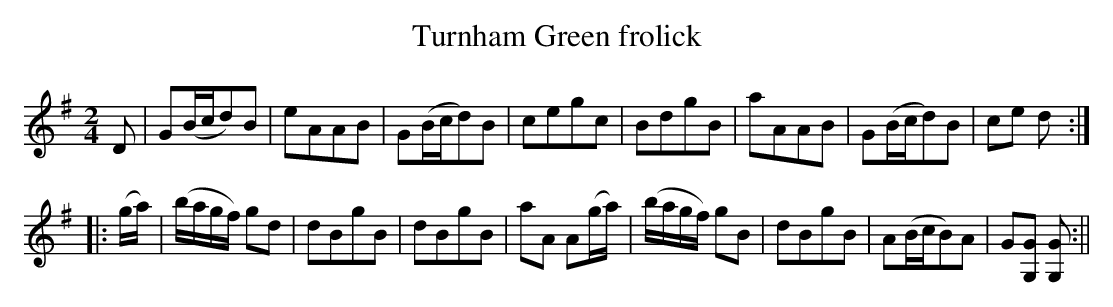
X:1
T:Turnham Green frolick
M:2/4
L:1/8
K:G
D | G(B/c/d)B | eAAB | G(B/c/d)B | cegc | BdgB | aAAB | G(B/c/d)B | ce d :|
|: (g/a/) | (b/a/g/f/) gd | dBgB | dBgB | aA A(g/a/) | (b/a/g/f/) gB | dBgB | A(B/c/B)A | G[G,G] [G,G ]:||
